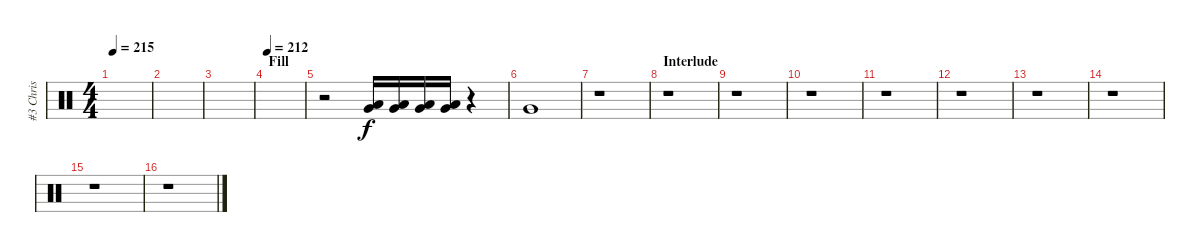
\track ("#3 Chris" "#3 Chris") {instrument percussion}
\staff {score}
\articulation defaults
\ts (4 4)
\tempo 215
\clef neutral
\ks c
|
|
|
\section ("" "Fill")
\tempo 212
|
r.2{balance 5} ("Low Tom (hit)" "Very Low Tom (hit)").16{dy f} ("Low Tom (hit)" "Very Low Tom (hit)").16 ("Low Tom (hit)" "Very Low Tom (hit)").16 ("Low Tom (hit)" "Very Low Tom (hit)").16 r.4 |
"Very Low Tom (hit)".1{balance 8} |
r.1 |
\section ("" "Interlude")
r.1 |
r.1 |
r.1 |
r.1 |
r.1 |
r.1 |
r.1 |
r.1 |
r.1
